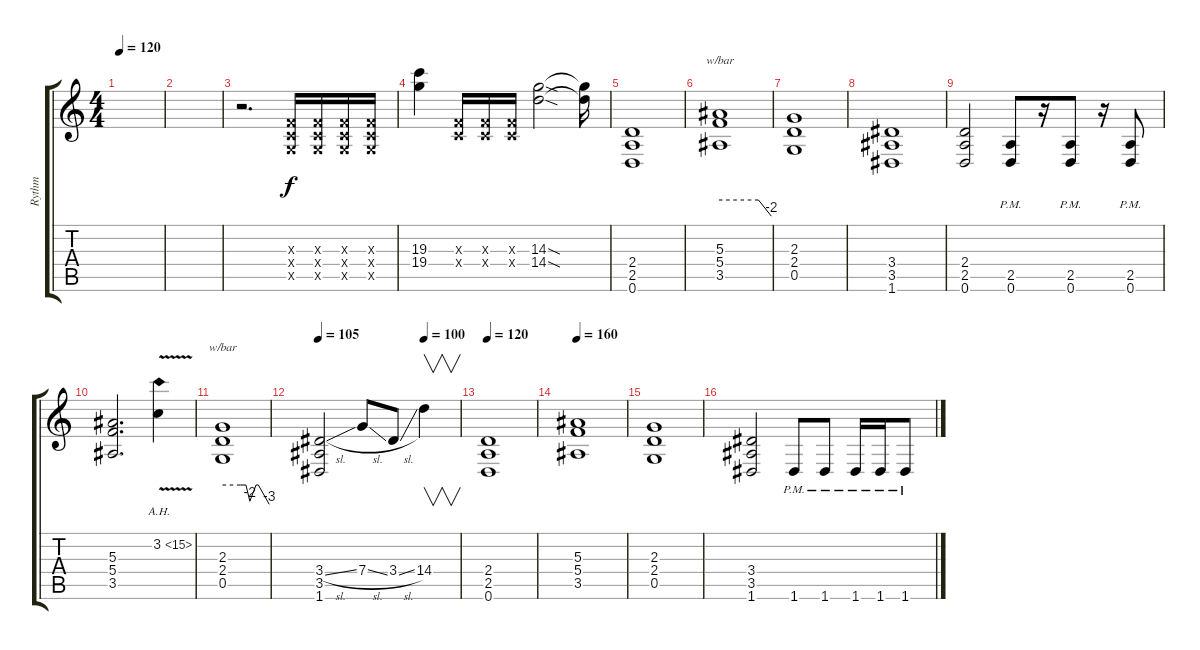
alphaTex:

\track ("Rythm" "Rythm") {instrument distortionguitar}
\staff {score tabs}
\tuning (D4 A3 F3 C3 G2 D2) {hide}
\ts (4 4)
\tempo 120
\clef g2
\ks c
|
|
r.2{d} (0.3{x} 0.4{x} 0.5{x}).16 (0.3{x} 0.4{x} 0.5{x}).16 (0.3{x} 0.4{x} 0.5{x}).16 (0.3{x} 0.4{x} 0.5{x}).16 |
(19.3 19.4).4 (0.3{x} 0.4{x}).16 (0.3{x} 0.4{x}).16 (0.3{x} 0.4{x}).16 (14.3{sod} 14.4{sod}).2 (14.3{t} 14.4{t}).16 |
(2.4 2.5 0.6).1 |
(5.3 5.4 3.5).1{tbe (custom default 0 0 45 0 60 -8)} |
(2.3 2.4 0.5).1 |
(3.4 3.5 1.6).1 |
(2.4 2.5 0.6).2 (2.5{pm} 0.6{pm}).8 r.16 (2.5{pm} 0.6{pm}).8 r.16 (2.5{pm} 0.6{pm}).8 |
(5.3 5.4 3.5).2{d} 3.2{ah 12 v}.4 |
(2.3 2.4 0.5).1{tbe (custom default 0 0 23 0 30 0 35 -8 43 0 46 0 60 -12)} |
\tempo 105
\tempo (100 0.75)
(3.4{sl} 3.5 1.6).2 7.4{sl}.8 3.4{sl}.8 14.4.4{v} |
\tempo 120
(2.4 2.5 0.6).1 |
\tempo 160
(5.3 5.4 3.5).1 |
(2.3 2.4 0.5).1 |
(3.4 3.5 1.6).2 1.6{pm}.8 1.6{pm}.8 1.6{pm}.16 1.6{pm}.16 1.6{pm}.8
